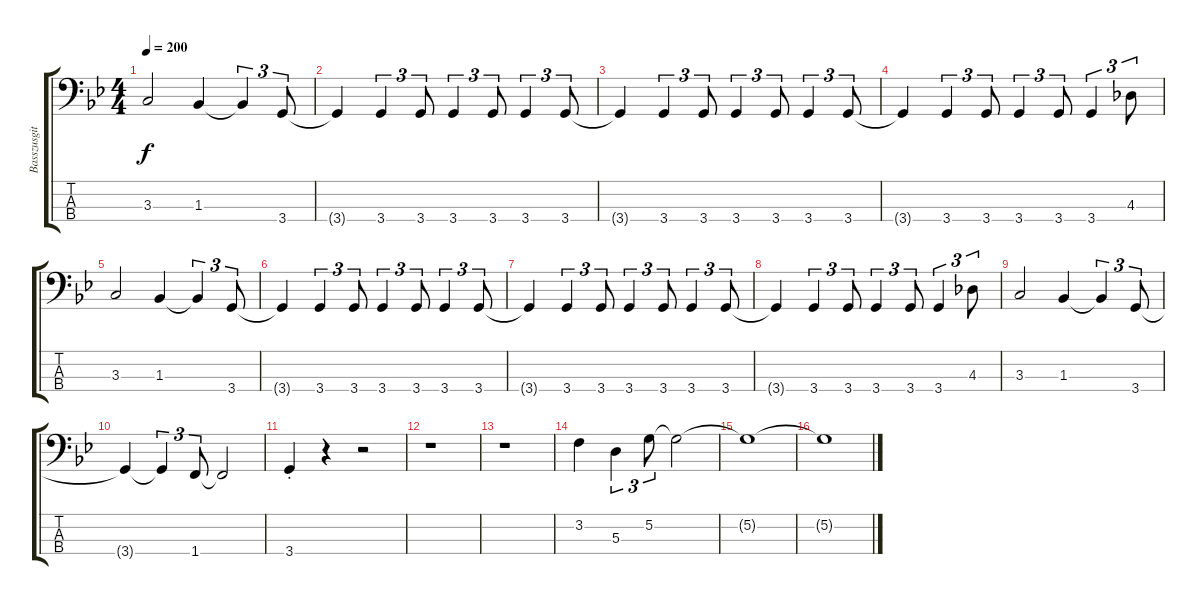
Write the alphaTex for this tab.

\track ("Basszusgitár (Roger Glover)" "Basszusgit") {instrument electricbassfinger}
\staff {score tabs}
\tuning (G2 D2 A1 E1) {hide}
\ts (4 4)
\tempo 200
\clef f4
\ks bb
3.3.2{dy f} 1.3.4 1.3{t}.4{tu (3 2)} 3.4.8{tu (3 2)} |
3.4{t}.4 3.4.4{tu (3 2)} 3.4.8{tu (3 2)} 3.4.4{tu (3 2)} 3.4.8{tu (3 2)} 3.4.4{tu (3 2)} 3.4.8{tu (3 2)} |
3.4{t}.4 3.4.4{tu (3 2)} 3.4.8{tu (3 2)} 3.4.4{tu (3 2)} 3.4.8{tu (3 2)} 3.4.4{tu (3 2)} 3.4.8{tu (3 2)} |
3.4{t}.4 3.4.4{tu (3 2)} 3.4.8{tu (3 2)} 3.4.4{tu (3 2)} 3.4.8{tu (3 2)} 3.4.4{tu (3 2)} 4.3.8{tu (3 2)} |
3.3.2 1.3.4 1.3{t}.4{tu (3 2)} 3.4.8{tu (3 2)} |
3.4{t}.4 3.4.4{tu (3 2)} 3.4.8{tu (3 2)} 3.4.4{tu (3 2)} 3.4.8{tu (3 2)} 3.4.4{tu (3 2)} 3.4.8{tu (3 2)} |
3.4{t}.4 3.4.4{tu (3 2)} 3.4.8{tu (3 2)} 3.4.4{tu (3 2)} 3.4.8{tu (3 2)} 3.4.4{tu (3 2)} 3.4.8{tu (3 2)} |
3.4{t}.4 3.4.4{tu (3 2)} 3.4.8{tu (3 2)} 3.4.4{tu (3 2)} 3.4.8{tu (3 2)} 3.4.4{tu (3 2)} 4.3.8{tu (3 2)} |
3.3.2 1.3.4 1.3{t}.4{tu (3 2)} 3.4.8{tu (3 2)} |
3.4{t}.4 3.4{t}.4{tu (3 2)} 1.4.8{tu (3 2)} 1.4{t}.2 |
3.4{st}.4 r.4 r.2 |
r.1 |
r.1 |
3.2.4 5.3.4{tu (3 2)} 5.2.8{tu (3 2)} 5.2{t}.2 |
5.2{t}.1 |
5.2{t}.1
